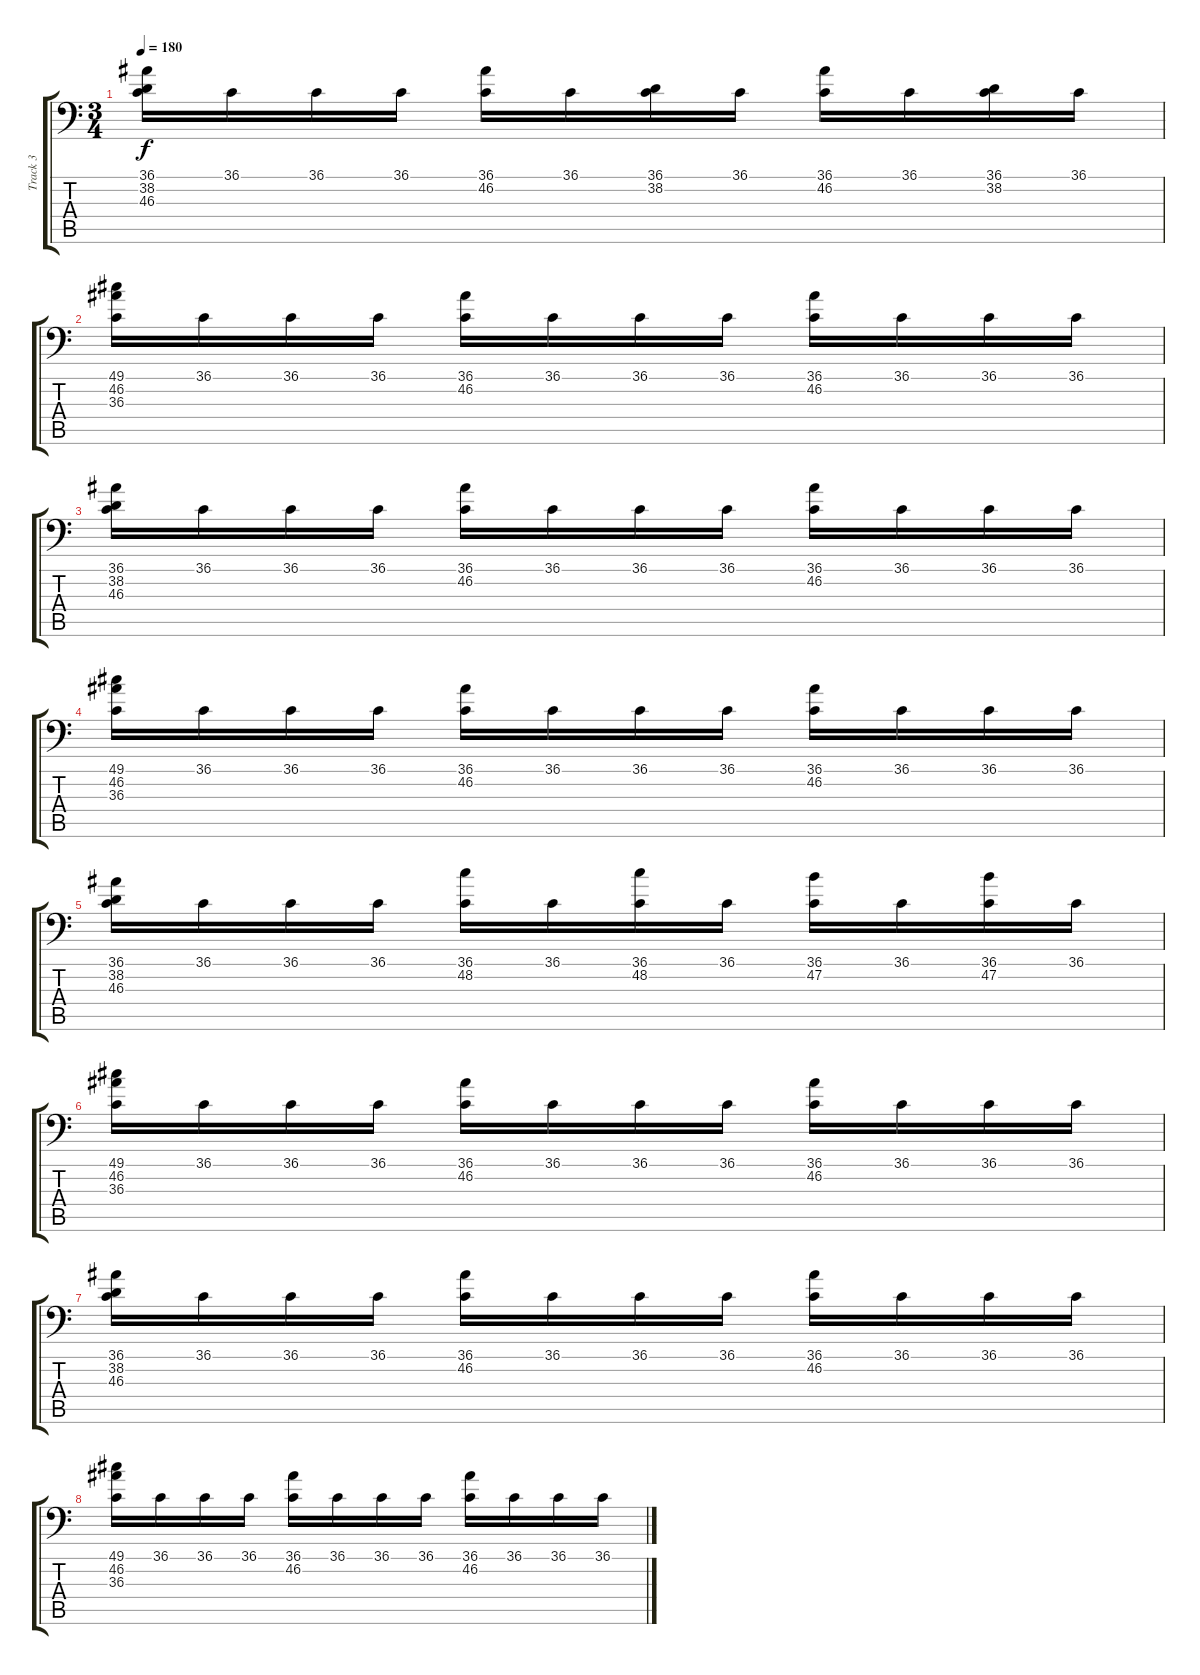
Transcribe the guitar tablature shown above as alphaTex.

\track ("Track 3" "Track 3") {instrument acousticgrandpiano}
\staff {score tabs}
\tuning (C-1 C-1 C-1 C-1 C-1 C-1) {hide}
\ts (3 4)
\tempo 180
\clef f4
\ks c
(36.1 38.2 46.3).16{dy f} 36.1.16 36.1.16 36.1.16 (36.1 46.2).16 36.1.16 (36.1 38.2).16 36.1.16 (36.1 46.2).16 36.1.16 (36.1 38.2).16 36.1.16 |
(49.1 46.2 36.3).16 36.1.16 36.1.16 36.1.16 (36.1 46.2).16 36.1.16 36.1.16 36.1.16 (36.1 46.2).16 36.1.16 36.1.16 36.1.16 |
(36.1 38.2 46.3).16 36.1.16 36.1.16 36.1.16 (36.1 46.2).16 36.1.16 36.1.16 36.1.16 (36.1 46.2).16 36.1.16 36.1.16 36.1.16 |
(49.1 46.2 36.3).16 36.1.16 36.1.16 36.1.16 (36.1 46.2).16 36.1.16 36.1.16 36.1.16 (36.1 46.2).16 36.1.16 36.1.16 36.1.16 |
(36.1 38.2 46.3).16 36.1.16 36.1.16 36.1.16 (36.1 48.2).16 36.1.16 (36.1 48.2).16 36.1.16 (36.1 47.2).16 36.1.16 (36.1 47.2).16 36.1.16 |
(49.1 46.2 36.3).16 36.1.16 36.1.16 36.1.16 (36.1 46.2).16 36.1.16 36.1.16 36.1.16 (36.1 46.2).16 36.1.16 36.1.16 36.1.16 |
(36.1 38.2 46.3).16 36.1.16 36.1.16 36.1.16 (36.1 46.2).16 36.1.16 36.1.16 36.1.16 (36.1 46.2).16 36.1.16 36.1.16 36.1.16 |
(49.1 46.2 36.3).16 36.1.16 36.1.16 36.1.16 (36.1 46.2).16 36.1.16 36.1.16 36.1.16 (36.1 46.2).16 36.1.16 36.1.16 36.1.16
